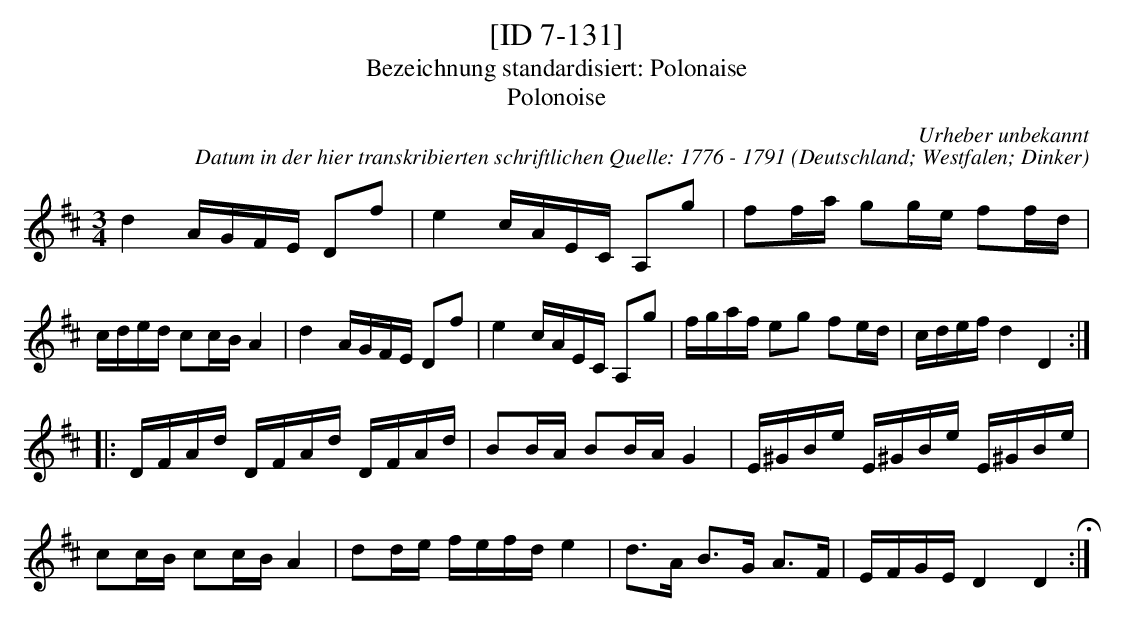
X:1
T:[ID 7-131]
T:Bezeichnung standardisiert: Polonaise
T:Polonoise
C:Urheber unbekannt
C:Datum in der hier transkribierten schriftlichen Quelle: 1776 - 1791
O:Deutschland; Westfalen; Dinker
M:3/4
L:1/16
K:D
d4AGFE D2f2 | e4cAEC A,2g2 | f2fa g2ge f2fd | cded c2cBA4 | d4AGFE D2f2 | e4cAEC A,2g2 | fgaf e2g2 f2ed | cdefd4D4 ::
DFAd DFAd DFAd | B2BA B2BAG4 | E^GBe E^GBe E^GBe | c2cB c2cBA4 | d2de fefde4 | d2>A2 B2>G2 A2>F2 | EFGED4D4 H:|
